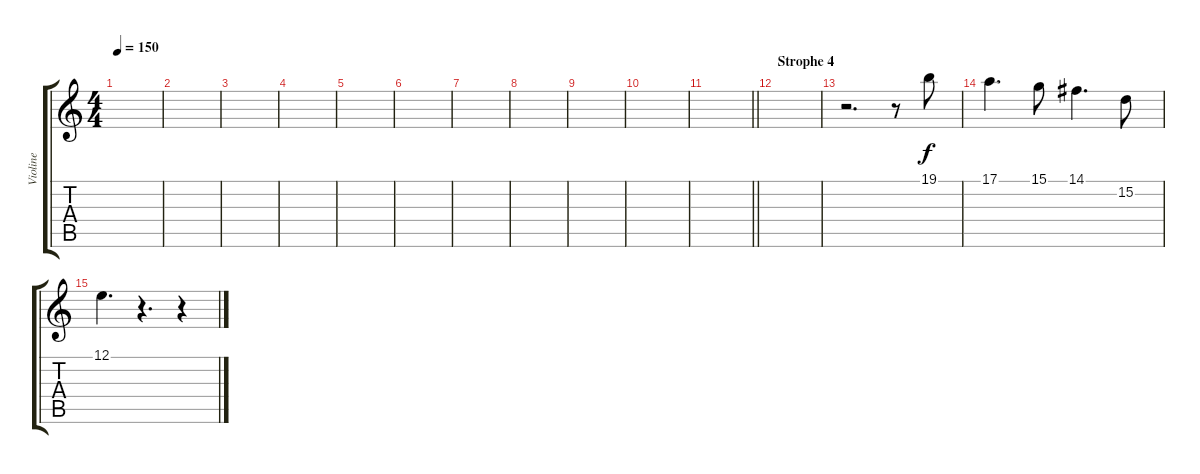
\track ("Violine" "Violine") {instrument violin}
\staff {score tabs}
\tuning (E4 B3 G3 D3 A2 E2) {hide}
\ts (4 4)
\tempo 150
\clef g2
\ks c
|
|
|
|
|
|
|
|
|
|
\barLineRight lightlight
|
\section ("" "Strophe 4")
|
r.2{d} r.8 19.1.8 |
17.1.4{d} 15.1.8 14.1.4{d} 15.2.8 |
12.1.4{d} r.4{d} r.4
